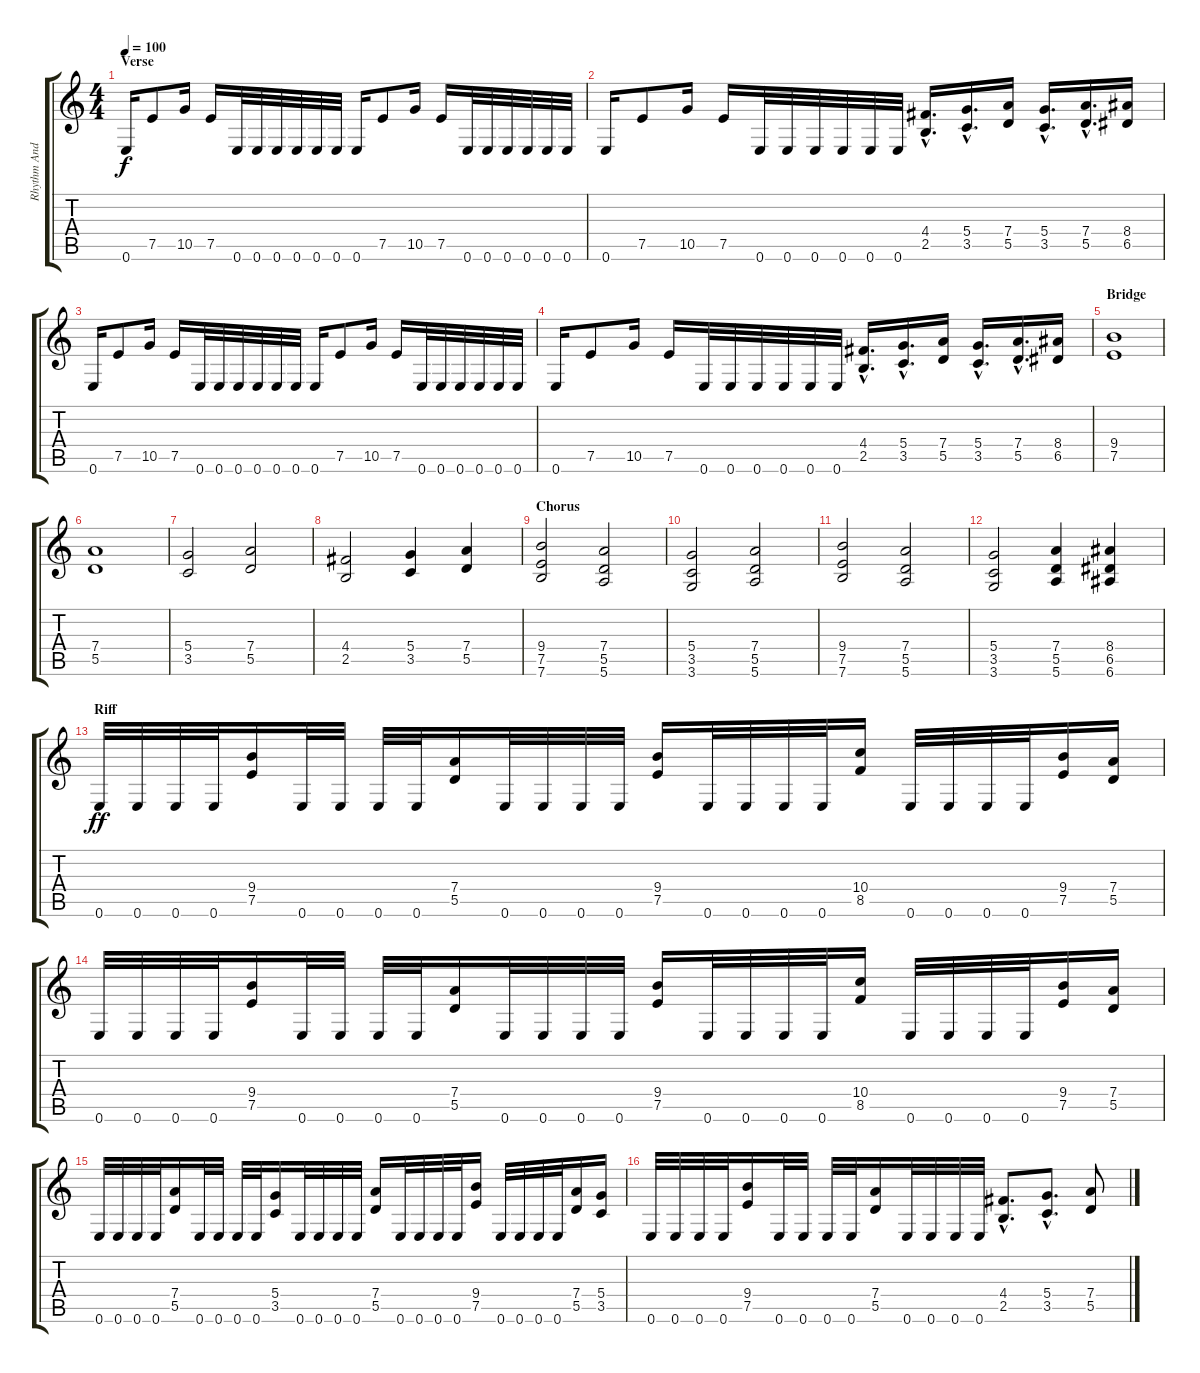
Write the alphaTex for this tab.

\track ("Rhythm And Solo" "Rhythm And") {instrument distortionguitar}
\staff {score tabs}
\tuning (E4 B3 G3 D3 A2 E2) {hide}
\ts (4 4)
\section ("" "Verse")
\tempo 100
\clef g2
\ks c
0.6.16{dy f} 7.5.8 10.5.16 7.5.16 0.6.32 0.6.32 0.6.32 0.6.32 0.6.32 0.6.32 0.6.16 7.5.8 10.5.16 7.5.16 0.6.32 0.6.32 0.6.32 0.6.32 0.6.32 0.6.32 |
0.6.16 7.5.8 10.5.16 7.5.16 0.6.32 0.6.32 0.6.32 0.6.32 0.6.32 0.6.32 (4.4{hac} 2.5{hac}).16{d} (5.4{hac} 3.5{hac}).16{d} (7.4 5.5).16 (5.4{hac} 3.5{hac}).16{d} (7.4{hac} 5.5{hac}).16{d} (8.4 6.5).16 |
0.6.16 7.5.8 10.5.16 7.5.16 0.6.32 0.6.32 0.6.32 0.6.32 0.6.32 0.6.32 0.6.16 7.5.8 10.5.16 7.5.16 0.6.32 0.6.32 0.6.32 0.6.32 0.6.32 0.6.32 |
0.6.16 7.5.8 10.5.16 7.5.16 0.6.32 0.6.32 0.6.32 0.6.32 0.6.32 0.6.32 (4.4{hac} 2.5{hac}).16{d} (5.4{hac} 3.5{hac}).16{d} (7.4 5.5).16 (5.4{hac} 3.5{hac}).16{d} (7.4{hac} 5.5{hac}).16{d} (8.4 6.5).16 |
\section ("" "Bridge")
(9.4 7.5).1 |
(7.4 5.5).1 |
(5.4 3.5).2 (7.4 5.5).2 |
(4.4 2.5).2 (5.4 3.5).4 (7.4 5.5).4 |
\section ("" "Chorus")
(9.4 7.5 7.6).2{volume 14 balance 16} (7.4 5.5 5.6).2 |
(5.4 3.5 3.6).2 (7.4 5.5 5.6).2 |
(9.4 7.5 7.6).2 (7.4 5.5 5.6).2 |
(5.4 3.5 3.6).2 (7.4 5.5 5.6).4 (8.4 6.5 6.6).4 |
\section ("" "Riff")
0.6.32{dy ff volume 16 balance 8} 0.6.32 0.6.32 0.6.32 (9.4 7.5).16 0.6.32 0.6.32 0.6.32 0.6.32 (7.4 5.5).16 0.6.32 0.6.32 0.6.32 0.6.32 (9.4 7.5).16 0.6.32 0.6.32 0.6.32 0.6.32 (10.4 8.5).16 0.6.32 0.6.32 0.6.32 0.6.32 (9.4 7.5).16 (7.4 5.5).16 |
0.6.32 0.6.32 0.6.32 0.6.32 (9.4 7.5).16 0.6.32 0.6.32 0.6.32 0.6.32 (7.4 5.5).16 0.6.32 0.6.32 0.6.32 0.6.32 (9.4 7.5).16 0.6.32 0.6.32 0.6.32 0.6.32 (10.4 8.5).16 0.6.32 0.6.32 0.6.32 0.6.32 (9.4 7.5).16 (7.4 5.5).16 |
0.6.32 0.6.32 0.6.32 0.6.32 (7.4 5.5).16 0.6.32 0.6.32 0.6.32 0.6.32 (5.4 3.5).16 0.6.32 0.6.32 0.6.32 0.6.32 (7.4 5.5).16 0.6.32 0.6.32 0.6.32 0.6.32 (9.4 7.5).16 0.6.32 0.6.32 0.6.32 0.6.32 (7.4 5.5).16 (5.4 3.5).16 |
0.6.32 0.6.32 0.6.32 0.6.32 (9.4 7.5).16 0.6.32 0.6.32 0.6.32 0.6.32 (7.4 5.5).16 0.6.32 0.6.32 0.6.32 0.6.32 (4.4{hac} 2.5{hac}).8{d} (5.4{hac} 3.5{hac}).8{d} (7.4 5.5).8
